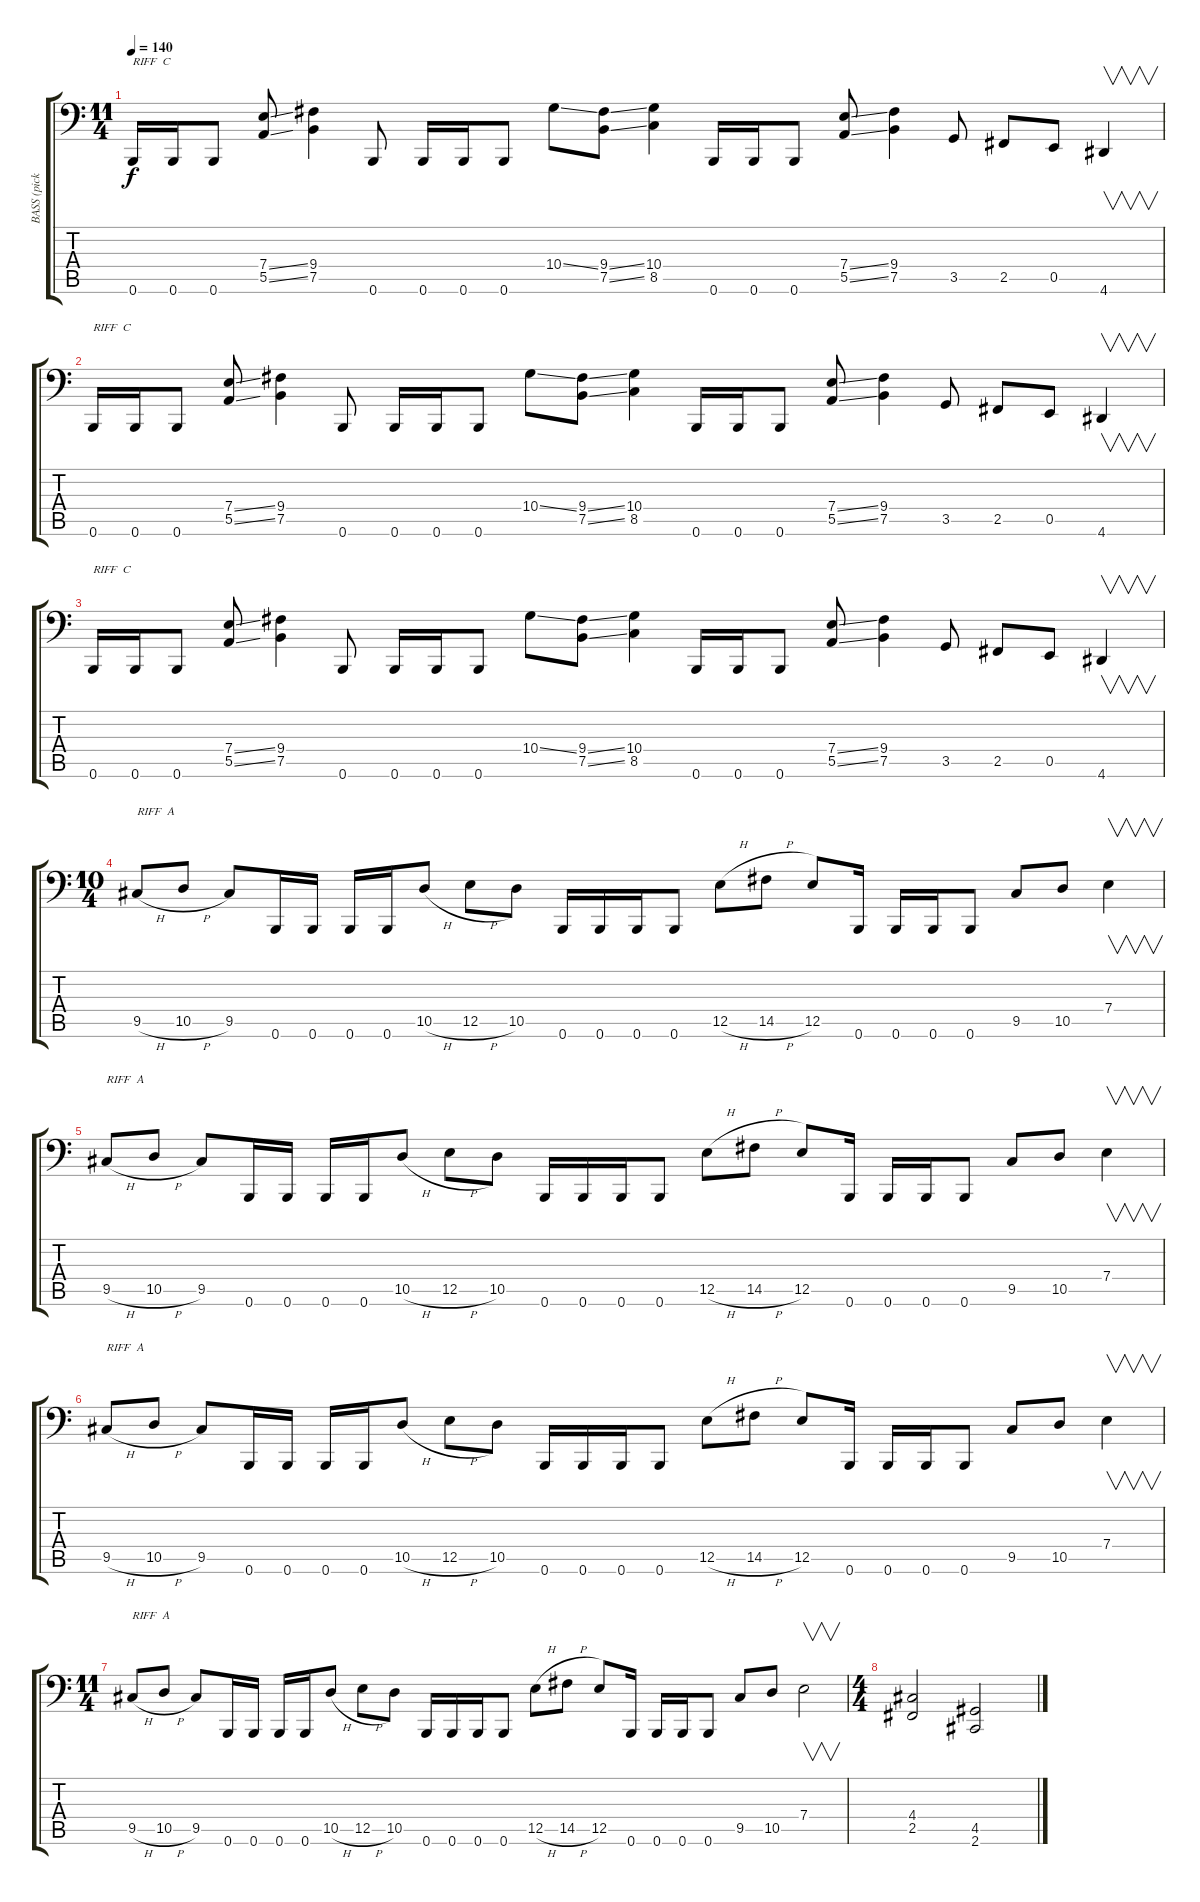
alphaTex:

\track ("BASS (pick)" "BASS (pick") {instrument electricbasspick}
\staff {score tabs}
\tuning (E4 B3 D2 A1 E1 B0) {hide}
\ts (11 4)
\tempo 140
\clef f4
\ks c
0.6.16{txt "RIFF  C" dy f} 0.6.16 0.6.8 (7.4{ss} 5.5{ss}).8 (9.4 7.5).4 0.6.8 0.6.16 0.6.16 0.6.8 10.4{ss}.8 (9.4{ss} 7.5{ss}).8 (10.4 8.5).4 0.6.16 0.6.16 0.6.8 (7.4{ss} 5.5{ss}).8 (9.4 7.5).4 3.5.8 2.5.8 0.5.8 4.6.4{v} |
0.6.16{txt "RIFF  C"} 0.6.16 0.6.8 (7.4{ss} 5.5{ss}).8 (9.4 7.5).4 0.6.8 0.6.16 0.6.16 0.6.8 10.4{ss}.8 (9.4{ss} 7.5{ss}).8 (10.4 8.5).4 0.6.16 0.6.16 0.6.8 (7.4{ss} 5.5{ss}).8 (9.4 7.5).4 3.5.8 2.5.8 0.5.8 4.6.4{v} |
0.6.16{txt "RIFF  C"} 0.6.16 0.6.8 (7.4{ss} 5.5{ss}).8 (9.4 7.5).4 0.6.8 0.6.16 0.6.16 0.6.8 10.4{ss}.8 (9.4{ss} 7.5{ss}).8 (10.4 8.5).4 0.6.16 0.6.16 0.6.8 (7.4{ss} 5.5{ss}).8 (9.4 7.5).4 3.5.8 2.5.8 0.5.8 4.6.4{v} |
\ts (10 4)
9.5{h}.8{txt "RIFF  A"} 10.5{h}.8 9.5.8 0.6.16 0.6.16 0.6.16 0.6.16 10.5{h}.8 12.5{h}.8 10.5.8 0.6.16 0.6.16 0.6.16 0.6.8 12.5{h}.8 14.5{h}.8 12.5.8 0.6.16 0.6.16 0.6.16 0.6.8 9.5.8 10.5.8 7.4.4{v} |
9.5{h}.8{txt "RIFF  A"} 10.5{h}.8 9.5.8 0.6.16 0.6.16 0.6.16 0.6.16 10.5{h}.8 12.5{h}.8 10.5.8 0.6.16 0.6.16 0.6.16 0.6.8 12.5{h}.8 14.5{h}.8 12.5.8 0.6.16 0.6.16 0.6.16 0.6.8 9.5.8 10.5.8 7.4.4{v} |
9.5{h}.8{txt "RIFF  A"} 10.5{h}.8 9.5.8 0.6.16 0.6.16 0.6.16 0.6.16 10.5{h}.8 12.5{h}.8 10.5.8 0.6.16 0.6.16 0.6.16 0.6.8 12.5{h}.8 14.5{h}.8 12.5.8 0.6.16 0.6.16 0.6.16 0.6.8 9.5.8 10.5.8 7.4.4{v} |
\ts (11 4)
9.5{h}.8{txt "RIFF  A"} 10.5{h}.8 9.5.8 0.6.16 0.6.16 0.6.16 0.6.16 10.5{h}.8 12.5{h}.8 10.5.8 0.6.16 0.6.16 0.6.16 0.6.8 12.5{h}.8 14.5{h}.8 12.5.8 0.6.16 0.6.16 0.6.16 0.6.8 9.5.8 10.5.8 7.4.2{v} |
\ts (4 4)
(4.4 2.5).2 (4.5 2.6).2
